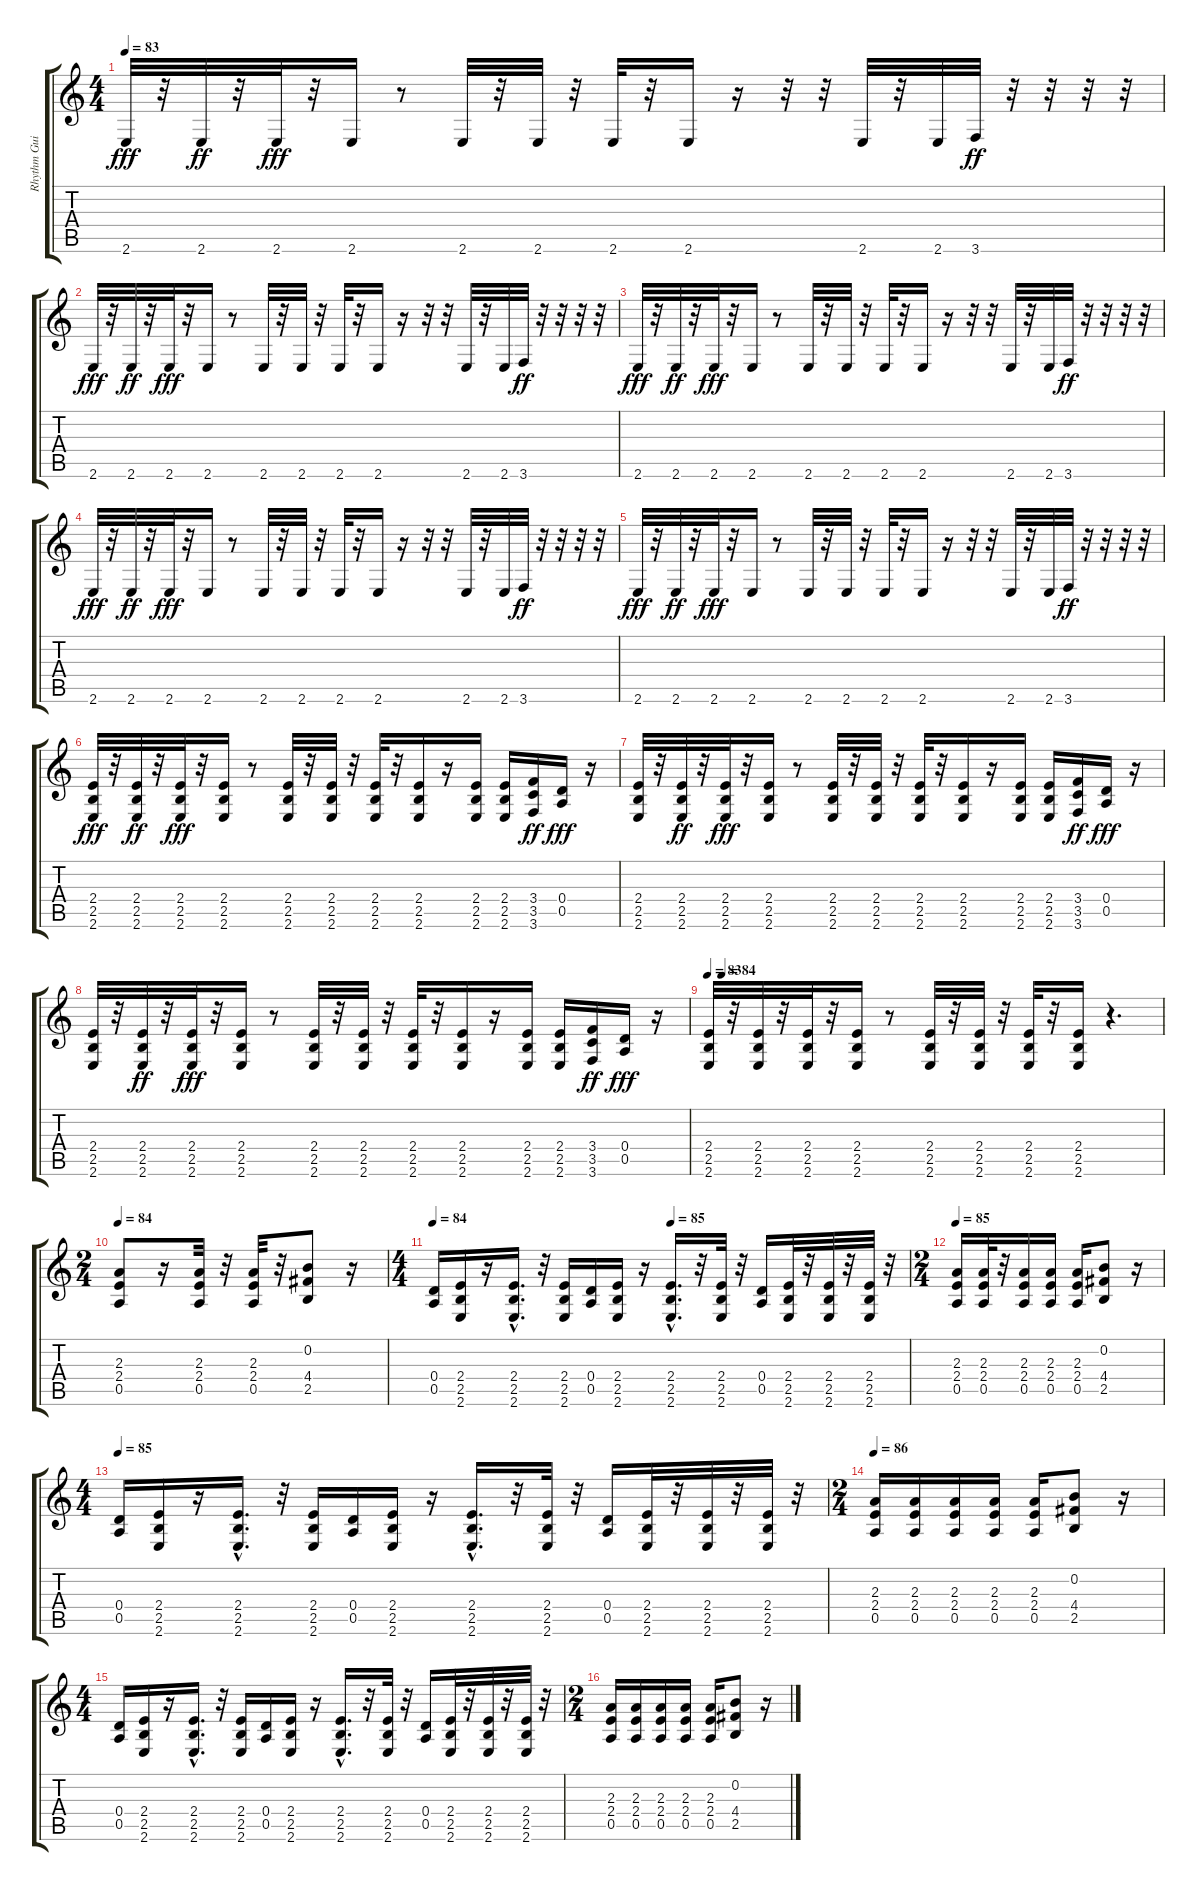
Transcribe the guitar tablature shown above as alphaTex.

\track ("Rhythm Guitar" "Rhythm Gui") {instrument overdrivenguitar}
\staff {score tabs}
\tuning (E4 B3 G3 D3 A2 D2) {hide}
\ts (4 4)
\tempo 83
\clef g2
\ks c
2.6.32{dy fff} r.32 2.6.32{dy ff} r.32 2.6.32{dy fff} r.32 2.6.16 r.8 2.6.32 r.32 2.6.32 r.32 2.6.32 r.32 2.6.16 r.16 r.32 r.32 2.6.32 r.32 2.6.32 3.6.32{dy ff} r.32 r.32 r.32 r.32 |
2.6.32{dy fff} r.32 2.6.32{dy ff} r.32 2.6.32{dy fff} r.32 2.6.16 r.8 2.6.32 r.32 2.6.32 r.32 2.6.32 r.32 2.6.16 r.16 r.32 r.32 2.6.32 r.32 2.6.32 3.6.32{dy ff} r.32 r.32 r.32 r.32 |
2.6.32{dy fff} r.32 2.6.32{dy ff} r.32 2.6.32{dy fff} r.32 2.6.16 r.8 2.6.32 r.32 2.6.32 r.32 2.6.32 r.32 2.6.16 r.16 r.32 r.32 2.6.32 r.32 2.6.32 3.6.32{dy ff} r.32 r.32 r.32 r.32 |
2.6.32{dy fff} r.32 2.6.32{dy ff} r.32 2.6.32{dy fff} r.32 2.6.16 r.8 2.6.32 r.32 2.6.32 r.32 2.6.32 r.32 2.6.16 r.16 r.32 r.32 2.6.32 r.32 2.6.32 3.6.32{dy ff} r.32 r.32 r.32 r.32 |
2.6.32{dy fff} r.32 2.6.32{dy ff} r.32 2.6.32{dy fff} r.32 2.6.16 r.8 2.6.32 r.32 2.6.32 r.32 2.6.32 r.32 2.6.16 r.16 r.32 r.32 2.6.32 r.32 2.6.32 3.6.32{dy ff} r.32 r.32 r.32 r.32 |
(2.4 2.5 2.6).32{dy fff} r.32 (2.4 2.5 2.6).32{dy ff} r.32 (2.4 2.5 2.6).32{dy fff} r.32 (2.4 2.5 2.6).16 r.8 (2.4 2.5 2.6).32 r.32 (2.4 2.5 2.6).32 r.32 (2.4 2.5 2.6).32 r.32 (2.4 2.5 2.6).16 r.16 (2.4 2.5 2.6).16 (2.4 2.5 2.6).16 (3.4 3.5 3.6).16{dy ff} (0.4 0.5).16{dy fff} r.16 |
(2.4 2.5 2.6).32 r.32 (2.4 2.5 2.6).32{dy ff} r.32 (2.4 2.5 2.6).32{dy fff} r.32 (2.4 2.5 2.6).16 r.8 (2.4 2.5 2.6).32 r.32 (2.4 2.5 2.6).32 r.32 (2.4 2.5 2.6).32 r.32 (2.4 2.5 2.6).16 r.16 (2.4 2.5 2.6).16 (2.4 2.5 2.6).16 (3.4 3.5 3.6).16{dy ff} (0.4 0.5).16{dy fff} r.16 |
(2.4 2.5 2.6).32 r.32 (2.4 2.5 2.6).32{dy ff} r.32 (2.4 2.5 2.6).32{dy fff} r.32 (2.4 2.5 2.6).16 r.8 (2.4 2.5 2.6).32 r.32 (2.4 2.5 2.6).32 r.32 (2.4 2.5 2.6).32 r.32 (2.4 2.5 2.6).16 r.16 (2.4 2.5 2.6).16 (2.4 2.5 2.6).16 (3.4 3.5 3.6).16{dy ff} (0.4 0.5).16{dy fff} r.16 |
\tempo 83
\tempo (84 0.03125)
(2.4 2.5 2.6).32 r.32 (2.4 2.5 2.6).32 r.32 (2.4 2.5 2.6).32 r.32 (2.4 2.5 2.6).16 r.8 (2.4 2.5 2.6).32 r.32 (2.4 2.5 2.6).32 r.32 (2.4 2.5 2.6).32 r.32 (2.4 2.5 2.6).16 r.4{d} |
\ts (2 4)
\tempo 84
(2.3 2.4 0.5).8 r.16 (2.3 2.4 0.5).32 r.32 (2.3 2.4 0.5).32 r.32 (0.2 4.4 2.5).8 r.16 |
\ts (4 4)
\tempo 84
\tempo (85 0.5)
(0.4 0.5).16 (2.4 2.5 2.6).16 r.16 (2.4{hac} 2.5{hac} 2.6{hac}).16{d} r.32 (2.4 2.5 2.6).16 (0.4 0.5).16 (2.4 2.5 2.6).16 r.16 (2.4{hac} 2.5{hac} 2.6{hac}).16{d} r.32 (2.4 2.5 2.6).32 r.32 (0.4 0.5).16 (2.4 2.5 2.6).32 r.32 (2.4 2.5 2.6).32 r.32 (2.4 2.5 2.6).32 r.32 |
\ts (2 4)
\tempo 85
(2.3 2.4 0.5).16 (2.3 2.4 0.5).32 r.32 (2.3 2.4 0.5).16 (2.3 2.4 0.5).16 (2.3 2.4 0.5).16 (0.2 4.4 2.5).8 r.16 |
\ts (4 4)
\tempo 85
(0.4 0.5).16 (2.4 2.5 2.6).16 r.16 (2.4{hac} 2.5{hac} 2.6{hac}).16{d} r.32 (2.4 2.5 2.6).16 (0.4 0.5).16 (2.4 2.5 2.6).16 r.16 (2.4{hac} 2.5{hac} 2.6{hac}).16{d} r.32 (2.4 2.5 2.6).32 r.32 (0.4 0.5).16 (2.4 2.5 2.6).32 r.32 (2.4 2.5 2.6).32 r.32 (2.4 2.5 2.6).32 r.32 |
\ts (2 4)
\tempo 86
(2.3 2.4 0.5).16 (2.3 2.4 0.5).16 (2.3 2.4 0.5).16 (2.3 2.4 0.5).16 (2.3 2.4 0.5).16 (0.2 4.4 2.5).8 r.16 |
\ts (4 4)
(0.4 0.5).16 (2.4 2.5 2.6).16 r.16 (2.4{hac} 2.5{hac} 2.6{hac}).16{d} r.32 (2.4 2.5 2.6).16 (0.4 0.5).16 (2.4 2.5 2.6).16 r.16 (2.4{hac} 2.5{hac} 2.6{hac}).16{d} r.32 (2.4 2.5 2.6).32 r.32 (0.4 0.5).16 (2.4 2.5 2.6).32 r.32 (2.4 2.5 2.6).32 r.32 (2.4 2.5 2.6).32 r.32 |
\ts (2 4)
(2.3 2.4 0.5).16 (2.3 2.4 0.5).16 (2.3 2.4 0.5).16 (2.3 2.4 0.5).16 (2.3 2.4 0.5).16 (0.2 4.4 2.5).8 r.16
